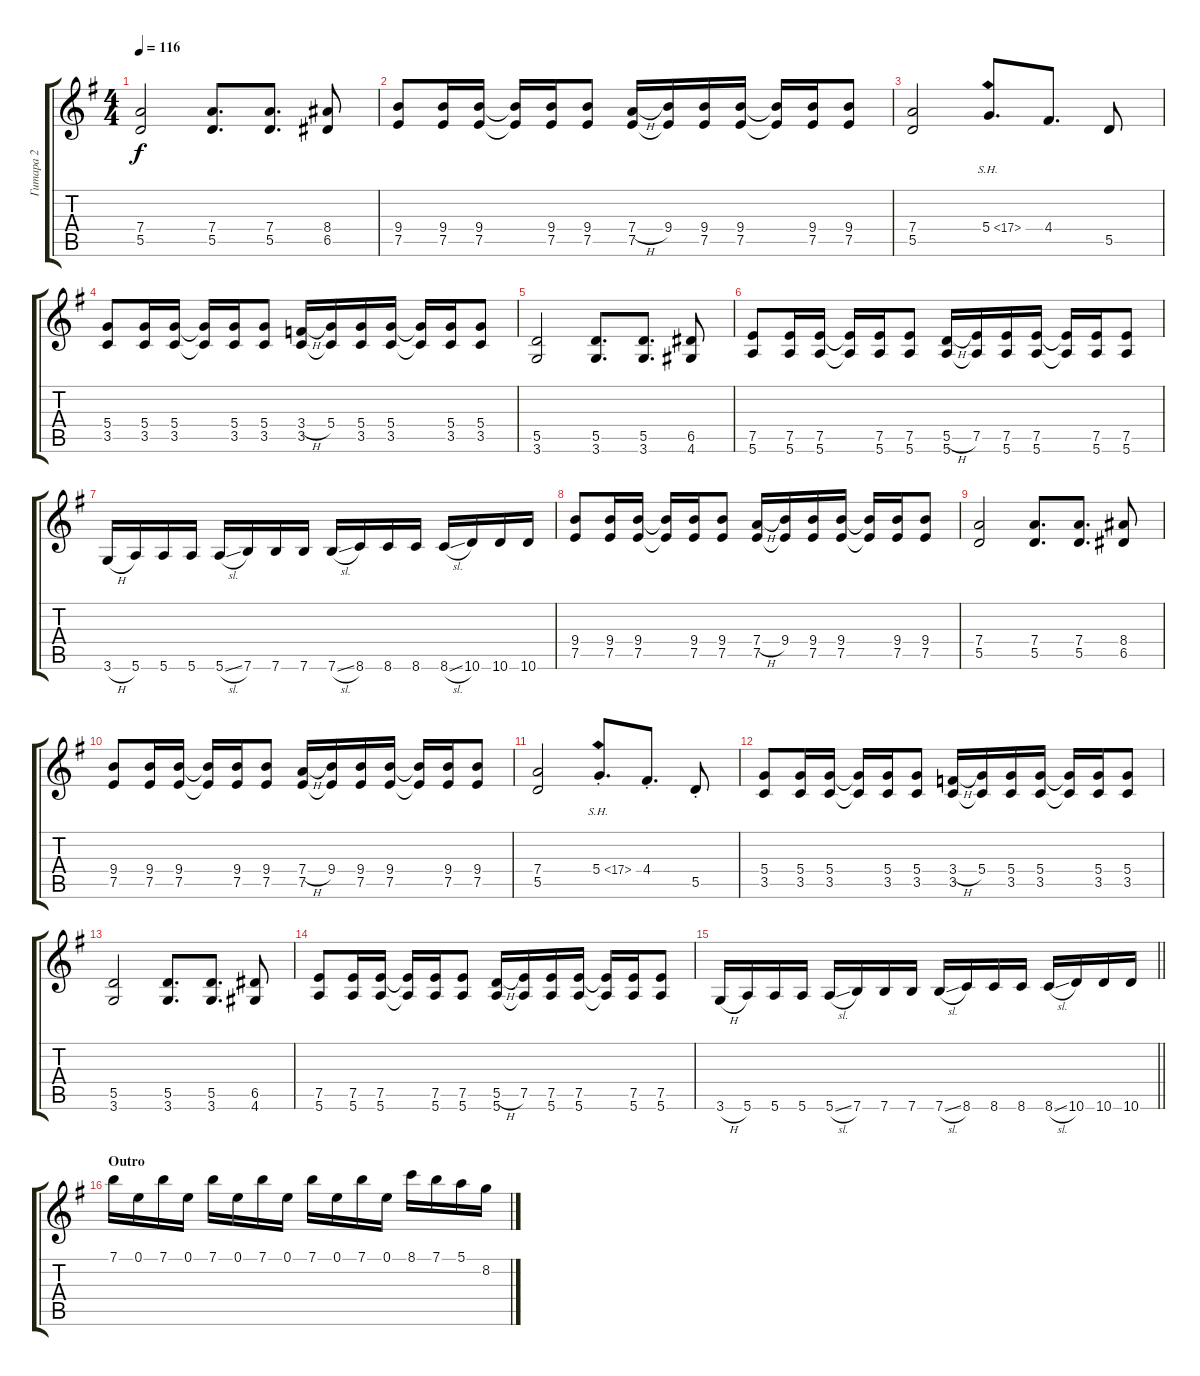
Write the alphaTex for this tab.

\track ("Гитара 2" "Гитара 2") {instrument distortionguitar}
\staff {score tabs}
\tuning (E4 B3 G3 D3 A2 E2) {hide}
\ts (4 4)
\tempo 116
\clef g2
\ks eminor
(7.4 5.5).2{dy f} (7.4 5.5).8{d} (7.4 5.5).8{d} (8.4 6.5).8 |
(9.4 7.5).8 (9.4 7.5).16 (9.4 7.5).16 (9.4{t} 7.5{t}).16 (9.4 7.5).16 (9.4 7.5).8 (7.4{h} 7.5).16 (9.4 7.5{t}).16 (9.4 7.5).16 (9.4 7.5).16 (9.4{t} 7.5{t}).16 (9.4 7.5).16 (9.4 7.5).8 |
(7.4 5.5).2 5.4{sh 12}.8{d} 4.4.8{d} 5.5.8 |
(5.4 3.5).8 (5.4 3.5).16 (5.4 3.5).16 (5.4{t} 3.5{t}).16 (5.4 3.5).16 (5.4 3.5).8 (3.4{h} 3.5).16 (5.4 3.5{t}).16 (5.4 3.5).16 (5.4 3.5).16 (5.4{t} 3.5{t}).16 (5.4 3.5).16 (5.4 3.5).8 |
(5.5 3.6).2 (5.5 3.6).8{d} (5.5 3.6).8{d} (6.5 4.6).8 |
(7.5 5.6).8 (7.5 5.6).16 (7.5 5.6).16 (7.5{t} 5.6{t}).16 (7.5 5.6).16 (7.5 5.6).8 (5.5{h} 5.6).16 (7.5 5.6{t}).16 (7.5 5.6).16 (7.5 5.6).16 (7.5{t} 5.6{t}).16 (7.5 5.6).16 (7.5 5.6).8 |
3.6{h}.16 5.6.16 5.6.16 5.6.16 5.6{sl}.16 7.6.16 7.6.16 7.6.16 7.6{sl}.16 8.6.16 8.6.16 8.6.16 8.6{sl}.16 10.6.16 10.6.16 10.6.16 |
(9.4 7.5).8 (9.4 7.5).16 (9.4 7.5).16 (9.4{t} 7.5{t}).16 (9.4 7.5).16 (9.4 7.5).8 (7.4{h} 7.5).16 (9.4 7.5{t}).16 (9.4 7.5).16 (9.4 7.5).16 (9.4{t} 7.5{t}).16 (9.4 7.5).16 (9.4 7.5).8 |
(7.4 5.5).2 (7.4 5.5).8{d} (7.4 5.5).8{d} (8.4 6.5).8 |
(9.4 7.5).8 (9.4 7.5).16 (9.4 7.5).16 (9.4{t} 7.5{t}).16 (9.4 7.5).16 (9.4 7.5).8 (7.4{h} 7.5).16 (9.4 7.5{t}).16 (9.4 7.5).16 (9.4 7.5).16 (9.4{t} 7.5{t}).16 (9.4 7.5).16 (9.4 7.5).8 |
(7.4 5.5).2 5.4{sh 12 st}.8{d} 4.4{st}.8{d} 5.5{st}.8 |
(5.4 3.5).8 (5.4 3.5).16 (5.4 3.5).16 (5.4{t} 3.5{t}).16 (5.4 3.5).16 (5.4 3.5).8 (3.4{h} 3.5).16 (5.4 3.5{t}).16 (5.4 3.5).16 (5.4 3.5).16 (5.4{t} 3.5{t}).16 (5.4 3.5).16 (5.4 3.5).8 |
(5.5 3.6).2 (5.5 3.6).8{d} (5.5 3.6).8{d} (6.5 4.6).8 |
(7.5 5.6).8 (7.5 5.6).16 (7.5 5.6).16 (7.5{t} 5.6{t}).16 (7.5 5.6).16 (7.5 5.6).8 (5.5{h} 5.6).16 (7.5 5.6{t}).16 (7.5 5.6).16 (7.5 5.6).16 (7.5{t} 5.6{t}).16 (7.5 5.6).16 (7.5 5.6).8 |
\barLineRight lightlight
3.6{h}.16 5.6.16 5.6.16 5.6.16 5.6{sl}.16 7.6.16 7.6.16 7.6.16 7.6{sl}.16 8.6.16 8.6.16 8.6.16 8.6{sl}.16 10.6.16 10.6.16 10.6.16 |
\section ("" "Outro")
7.1.16{volume 15} 0.1.16 7.1.16 0.1.16 7.1.16 0.1.16 7.1.16 0.1.16 7.1.16 0.1.16 7.1.16 0.1.16 8.1.16 7.1.16 5.1.16 8.2.16
